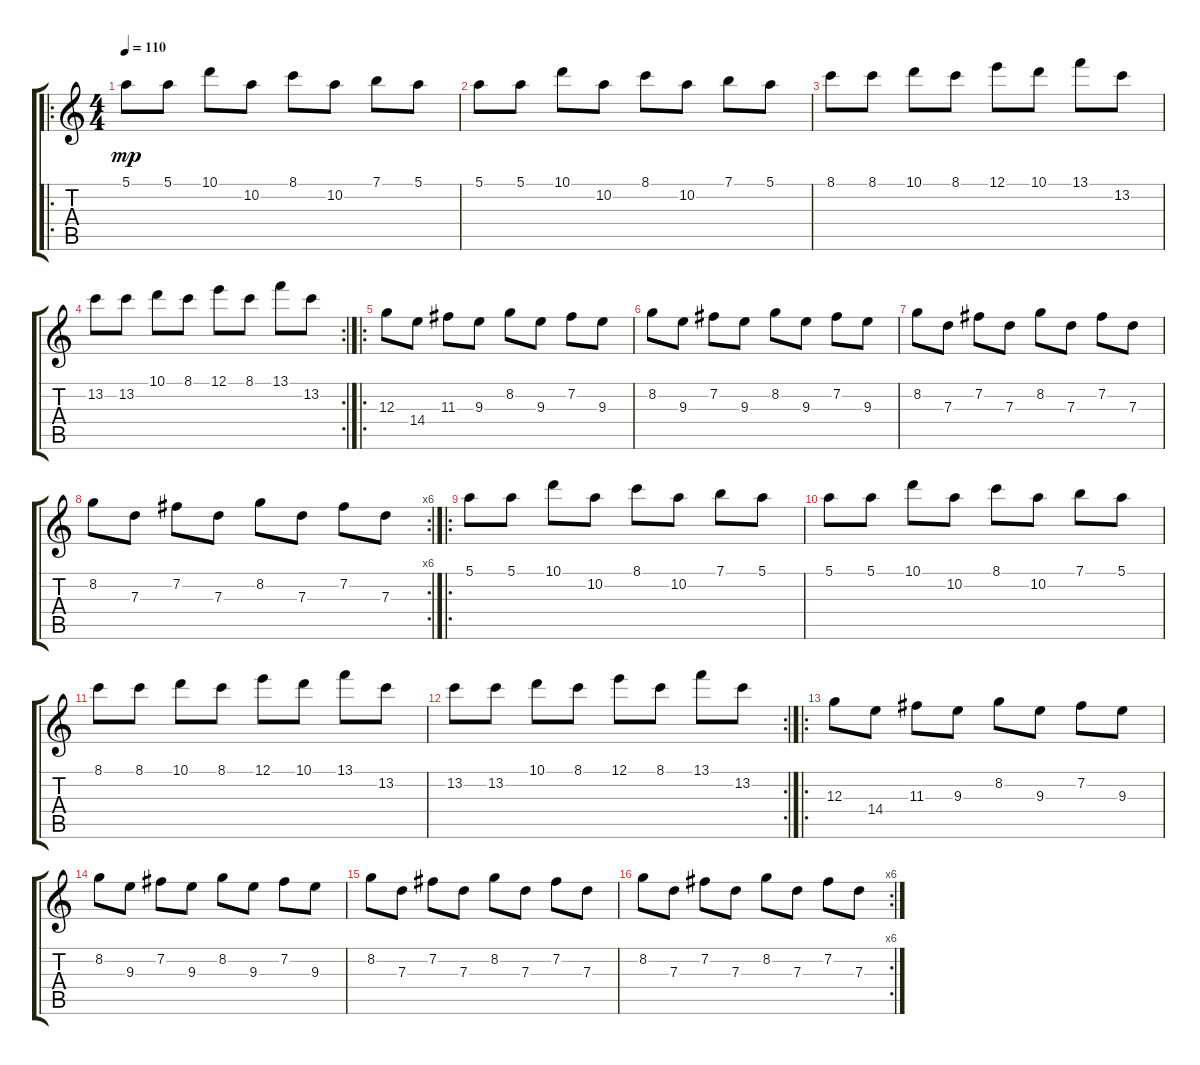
\track "" {instrument acousticguitarnylon}
\staff {score tabs}
\tuning (E4 B3 G3 D3 A2 E2) {hide}
\ro
\ts (4 4)
\tempo 110
\clef g2
\ks c
5.1.8{dy mp} 5.1.8 10.1.8 10.2.8 8.1.8 10.2.8 7.1.8 5.1.8 |
5.1.8 5.1.8 10.1.8 10.2.8 8.1.8 10.2.8 7.1.8 5.1.8 |
8.1.8 8.1.8 10.1.8 8.1.8 12.1.8 10.1.8 13.1.8 13.2.8 |
\rc 2
13.2.8 13.2.8 10.1.8 8.1.8 12.1.8 8.1.8 13.1.8 13.2.8 |
\ro
12.3.8 14.4.8 11.3.8 9.3.8 8.2.8 9.3.8 7.2.8 9.3.8 |
8.2.8 9.3.8 7.2.8 9.3.8 8.2.8 9.3.8 7.2.8 9.3.8 |
8.2.8 7.3.8 7.2.8 7.3.8 8.2.8 7.3.8 7.2.8 7.3.8 |
\rc 6
8.2.8 7.3.8 7.2.8 7.3.8 8.2.8 7.3.8 7.2.8 7.3.8 |
\ro
5.1.8 5.1.8 10.1.8 10.2.8 8.1.8 10.2.8 7.1.8 5.1.8 |
5.1.8 5.1.8 10.1.8 10.2.8 8.1.8 10.2.8 7.1.8 5.1.8 |
8.1.8 8.1.8 10.1.8 8.1.8 12.1.8 10.1.8 13.1.8 13.2.8 |
\rc 2
13.2.8 13.2.8 10.1.8 8.1.8 12.1.8 8.1.8 13.1.8 13.2.8 |
\ro
12.3.8 14.4.8 11.3.8 9.3.8 8.2.8 9.3.8 7.2.8 9.3.8 |
8.2.8 9.3.8 7.2.8 9.3.8 8.2.8 9.3.8 7.2.8 9.3.8 |
8.2.8 7.3.8 7.2.8 7.3.8 8.2.8 7.3.8 7.2.8 7.3.8 |
\rc 6
8.2.8 7.3.8 7.2.8 7.3.8 8.2.8 7.3.8 7.2.8 7.3.8
